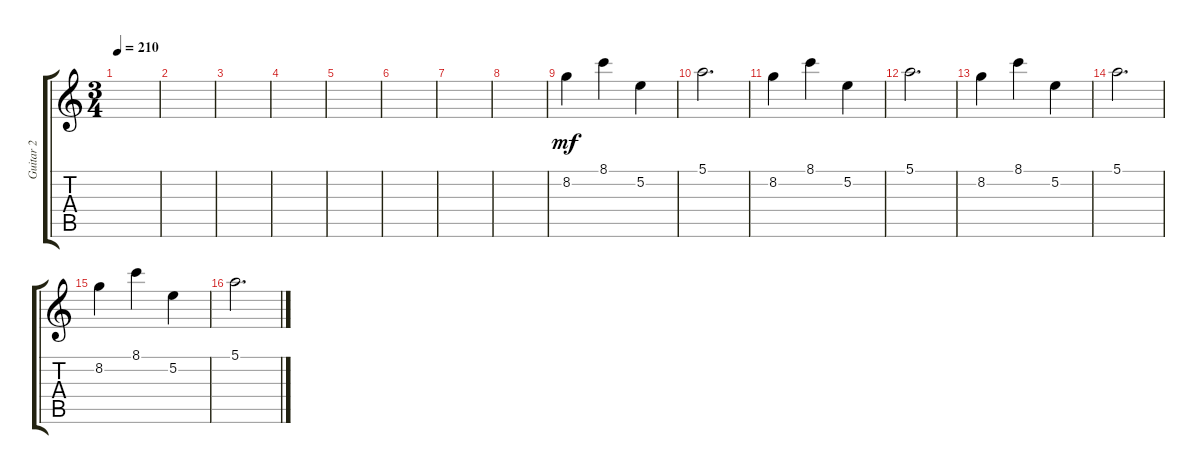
\track ("Guitar 2" "Guitar 2") {instrument electricguitarclean}
\staff {score tabs}
\tuning (E4 B3 G3 D3 A2 E2) {hide}
\ts (3 4)
\tempo 210
\clef g2
\ks c
|
|
|
|
|
|
|
|
8.2.4{dy mf} 8.1.4 5.2.4 |
5.1.2{d} |
8.2.4 8.1.4 5.2.4 |
5.1.2{d} |
8.2.4 8.1.4 5.2.4 |
5.1.2{d} |
8.2.4 8.1.4 5.2.4 |
5.1.2{d}
